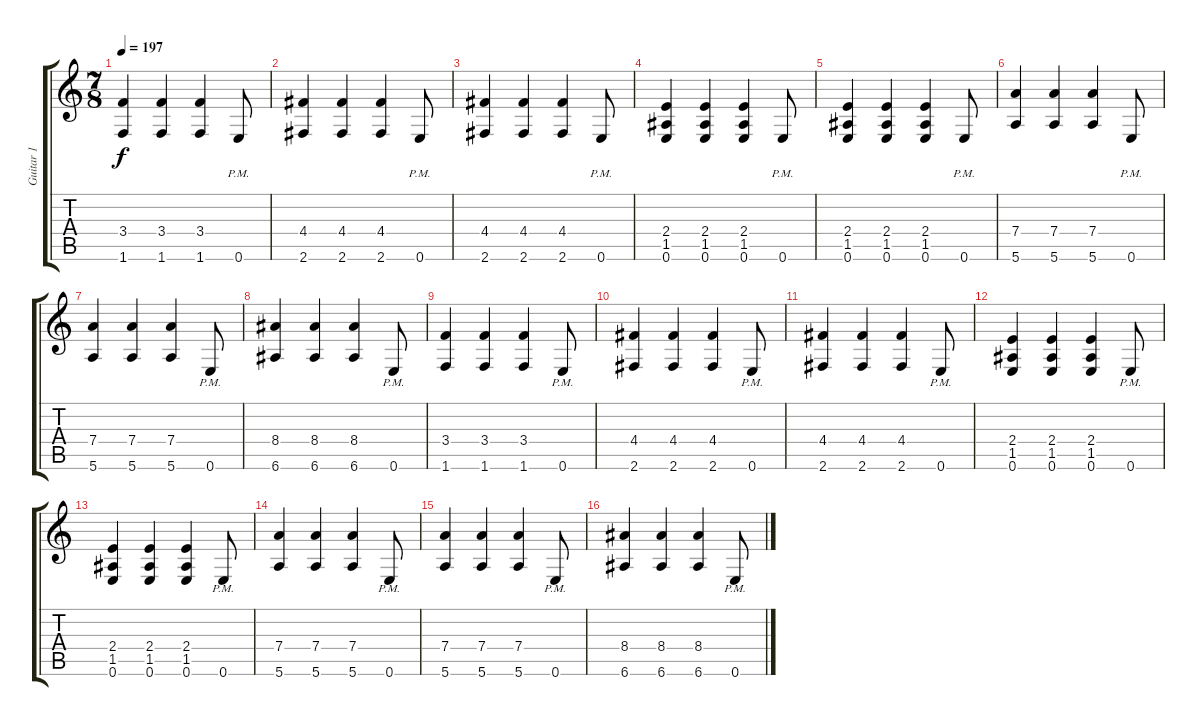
\track ("Guitar 1" "Guitar 1") {instrument distortionguitar}
\staff {score tabs}
\tuning (E4 B3 G3 D3 A2 E2) {hide}
\ts (7 8)
\tempo 197
\clef g2
\ks c
(3.4 1.6).4{dy f} (3.4 1.6).4 (3.4 1.6).4 0.6{pm}.8 |
(4.4 2.6).4 (4.4 2.6).4 (4.4 2.6).4 0.6{pm}.8 |
(4.4 2.6).4 (4.4 2.6).4 (4.4 2.6).4 0.6{pm}.8 |
(2.4 1.5 0.6).4 (2.4 1.5 0.6).4 (2.4 1.5 0.6).4 0.6{pm}.8 |
(2.4 1.5 0.6).4 (2.4 1.5 0.6).4 (2.4 1.5 0.6).4 0.6{pm}.8 |
(7.4 5.6).4 (7.4 5.6).4 (7.4 5.6).4 0.6{pm}.8 |
(7.4 5.6).4 (7.4 5.6).4 (7.4 5.6).4 0.6{pm}.8 |
(8.4 6.6).4 (8.4 6.6).4 (8.4 6.6).4 0.6{pm}.8 |
(3.4 1.6).4 (3.4 1.6).4 (3.4 1.6).4 0.6{pm}.8 |
(4.4 2.6).4 (4.4 2.6).4 (4.4 2.6).4 0.6{pm}.8 |
(4.4 2.6).4 (4.4 2.6).4 (4.4 2.6).4 0.6{pm}.8 |
(2.4 1.5 0.6).4 (2.4 1.5 0.6).4 (2.4 1.5 0.6).4 0.6{pm}.8 |
(2.4 1.5 0.6).4 (2.4 1.5 0.6).4 (2.4 1.5 0.6).4 0.6{pm}.8 |
(7.4 5.6).4 (7.4 5.6).4 (7.4 5.6).4 0.6{pm}.8 |
(7.4 5.6).4 (7.4 5.6).4 (7.4 5.6).4 0.6{pm}.8 |
(8.4 6.6).4 (8.4 6.6).4 (8.4 6.6).4 0.6{pm}.8
